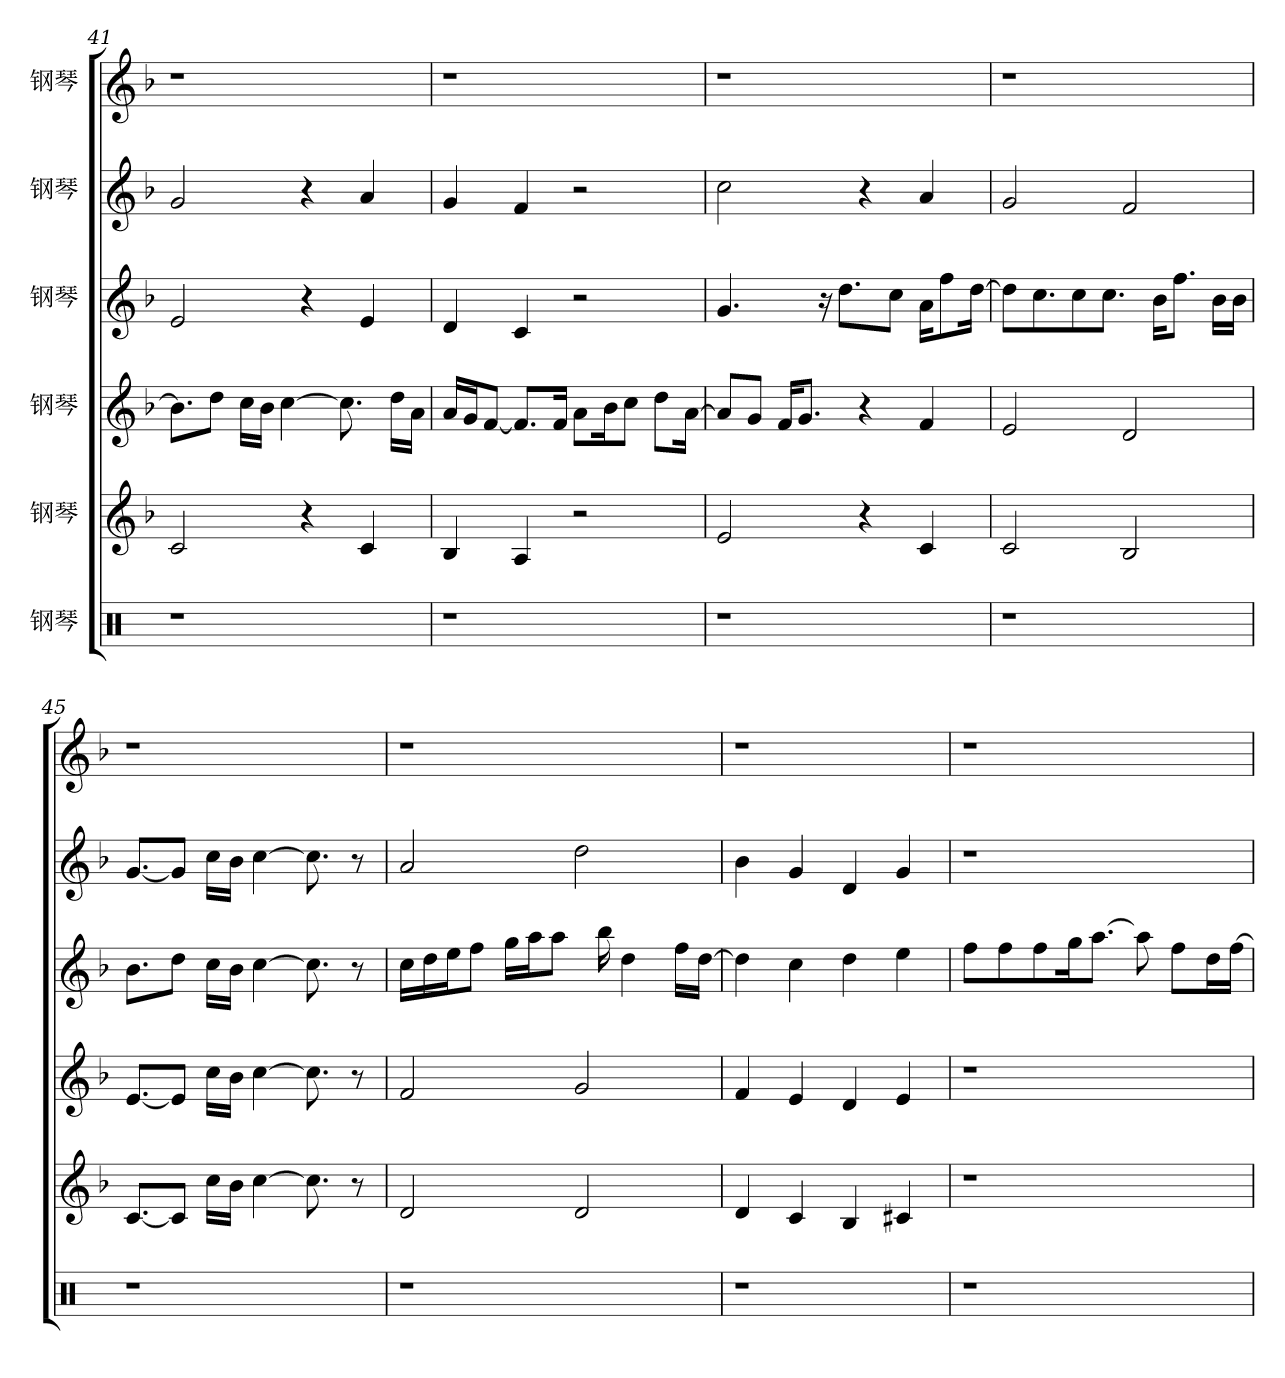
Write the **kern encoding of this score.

**kern	**kern	**kern	**kern	**kern	**kern
*part6	*part5	*part4	*part3	*part2	*part1
*staff6	*staff5	*staff4	*staff3	*staff2	*staff1
*I"钢琴	*I"钢琴	*I"钢琴	*I"钢琴	*I"钢琴	*I"钢琴
*clefX	*clefG2	*clefG2	*clefG2	*clefG2	*clefG2
*k[]	*k[b-]	*k[b-]	*k[b-]	*k[b-]	*k[b-]
=41	=41	=41	=41	=41	=41
1r	2c	8.b-L]	2e	2g	1r
.	.	8ddJ	.	.	.
.	.	16ccLL	.	.	.
.	.	16b-JJ	.	.	.
.	.	[4cc	.	.	.
.	4r	.	4r	4r	.
.	.	8.cc]	.	.	.
.	4c	.	4e	4a	.
.	.	16ddLL	.	.	.
.	.	16aJJ	.	.	.
=42	=42	=42	=42	=42	=42
1r	4B-	16aLL	4d	4g	1r
.	.	16gJ	.	.	.
.	.	[8fJ	.	.	.
.	4A	8.fL]	4c	4f	.
.	.	16fJk	.	.	.
.	2r	8aL	2r	2r	.
.	.	16b-K	.	.	.
.	.	8ccJ	.	.	.
.	.	8ddL	.	.	.
.	.	[16aJk	.	.	.
=43	=43	=43	=43	=43	=43
1r	2e	8aL]	4.g	2cc	1r
.	.	8gJ	.	.	.
.	.	16fKL	.	.	.
.	.	8.gJ	.	.	.
.	.	.	16r	.	.
.	.	.	8.ddL	.	.
.	4r	4r	.	4r	.
.	.	.	8ccJ	.	.
.	4c	4f	16aKL	4a	.
.	.	.	8ff	.	.
.	.	.	[16ddJk	.	.
=44	=44	=44	=44	=44	=44
1r	2c	2e	8ddL]	2g	1r
.	.	.	8.cc	.	.
.	.	.	8cc	.	.
.	.	.	8.ccJ	.	.
.	2B-	2d	.	2f	.
.	.	.	16b-KL	.	.
.	.	.	8.ffJ	.	.
.	.	.	16b-LL	.	.
.	.	.	16b-JJ	.	.
=45	=45	=45	=45	=45	=45
1r	[8.cL	[8.eL	8.b-L	[8.gL	1r
.	8cJ]	8eJ]	8ddJ	8gJ]	.
.	16ccLL	16ccLL	16ccLL	16ccLL	.
.	16b-JJ	16b-JJ	16b-JJ	16b-JJ	.
.	[4cc	[4cc	[4cc	[4cc	.
.	8.cc]	8.cc]	8.cc]	8.cc]	.
.	8r	8r	8r	8r	.
=46	=46	=46	=46	=46	=46
1r	2d	2f	16ccLL	2a	1r
.	.	.	16dd	.	.
.	.	.	16eeJ	.	.
.	.	.	8ffJ	.	.
.	.	.	16ggLL	.	.
.	.	.	16aaJ	.	.
.	.	.	8aaJ	.	.
.	2d	2g	.	2dd	.
.	.	.	16bb-	.	.
.	.	.	4dd	.	.
.	.	.	16ffLL	.	.
.	.	.	[16ddJJ	.	.
=47	=47	=47	=47	=47	=47
1r	4d	4f	4dd]	4b-	1r
.	4c	4e	4cc	4g	.
.	4B-	4d	4dd	4d	.
.	4c#X	4e	4ee	4g	.
=48	=48	=48	=48	=48	=48
1r	1r	1r	8ffL	1r	1r
.	.	.	8ff	.	.
.	.	.	8ff	.	.
.	.	.	16ggK	.	.
.	.	.	[8.aaJ	.	.
.	.	.	8aa]	.	.
.	.	.	8ffL	.	.
.	.	.	16ddL	.	.
.	.	.	[16ffJJ	.	.
=	=	=	=	=	=
*-	*-	*-	*-	*-	*-
